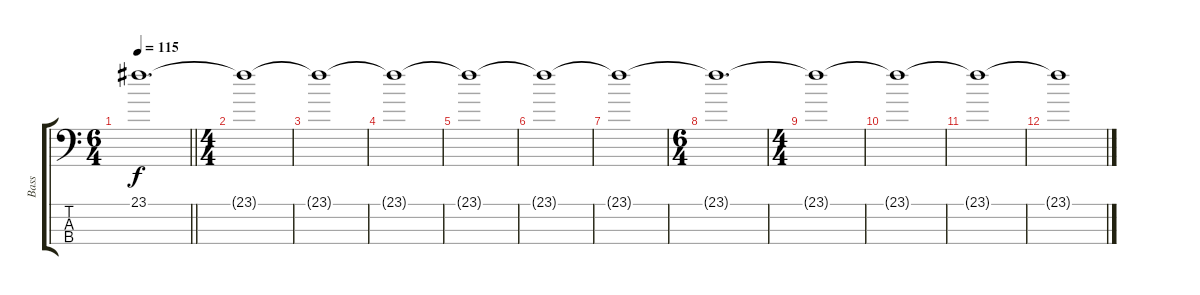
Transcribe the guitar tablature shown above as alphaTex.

\track ("Bass" "Bass") {instrument electricbassfinger}
\staff {score tabs}
\tuning (G2 D2 A1 D1) {hide}
\ts (6 4)
\tempo 115
\clef f4
\barLineRight lightlight
\ks c
23.1{t}.1{d dy f} |
\ts (4 4)
\section ("" "")
23.1{t}.1 |
23.1{t}.1 |
23.1{t}.1 |
23.1{t}.1 |
23.1{t}.1 |
23.1{t}.1 |
\ts (6 4)
23.1{t}.1{d} |
\ts (4 4)
23.1{t}.1 |
23.1{t}.1 |
23.1{t}.1 |
23.1{t}.1
